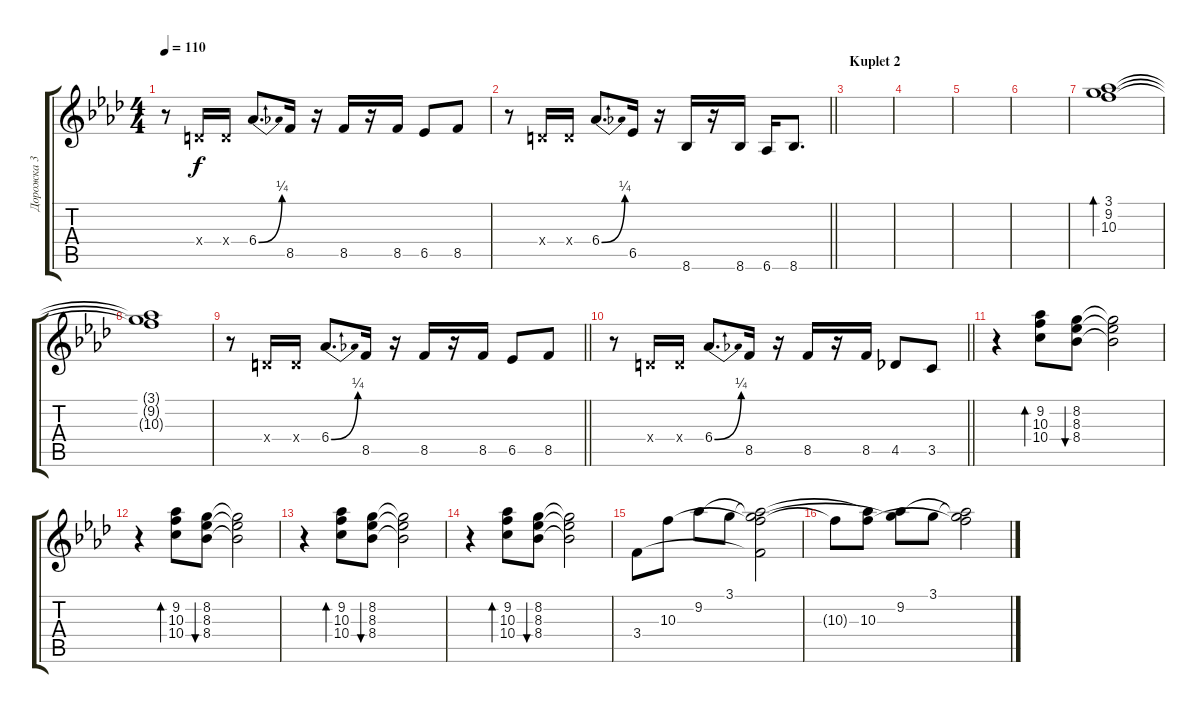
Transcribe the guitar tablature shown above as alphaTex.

\track ("Дорожка 3" "Дорожка 3") {instrument acousticguitarsteel}
\staff {score tabs}
\tuning (E4 B3 G3 D3 A2 D2) {hide}
\ts (4 4)
\tempo 110
\clef g2
\ks fminor
r.8{dy f} 0.4{x}.16 0.4{x}.16 6.4{be (bend 0 0 60 1)}.8{d} 8.5.16 r.16 8.5.16 r.16 8.5.16 6.5.8 8.5.8 |
\barLineRight lightlight
r.8 0.4{x}.16 0.4{x}.16 6.4{be (bend 0 0 60 1)}.8{d} 6.5.16 r.16 8.6.16 r.16 8.6.16 6.6.16 8.6.8{d} |
\section ("" "Kuplet 2")
|
|
|
|
(3.1 9.2 10.3).1{bd 60} |
(3.1{t} 9.2{t} 10.3{t}).1 |
\barLineRight lightlight
r.8 0.4{x}.16 0.4{x}.16 6.4{be (bend 0 0 60 1)}.8{d} 8.5.16 r.16 8.5.16 r.16 8.5.16 6.5.8 8.5.8 |
\barLineRight lightlight
r.8 0.4{x}.16 0.4{x}.16 6.4{be (bend 0 0 60 1)}.8{d} 8.5.16 r.16 8.5.16 r.16 8.5.16 4.5.8 3.5.8 |
r.4 (9.2 10.3 10.4).8{bd 60} (8.2 8.3 8.4).8{bu 60} (8.2{t} 8.3{t} 8.4{t}).2 |
r.4 (9.2 10.3 10.4).8{bd 60} (8.2 8.3 8.4).8{bu 60} (8.2{t} 8.3{t} 8.4{t}).2 |
r.4 (9.2 10.3 10.4).8{bd 60} (8.2 8.3 8.4).8{bu 60} (8.2{t} 8.3{t} 8.4{t}).2 |
r.4 (9.2 10.3 10.4).8{bd 60} (8.2 8.3 8.4).8{bu 60} (8.2{t} 8.3{t} 8.4{t}).2 |
3.4.8 10.3.8 9.2.8 3.1.8 (3.1{t} 9.2{t} 10.3{t} 3.4{t}).2 |
10.3{t}.8 (9.2{t} 10.3).8 (3.1{t} 9.2).8 3.1.8 (3.1{t} 9.2{t} 10.3{t}).2
